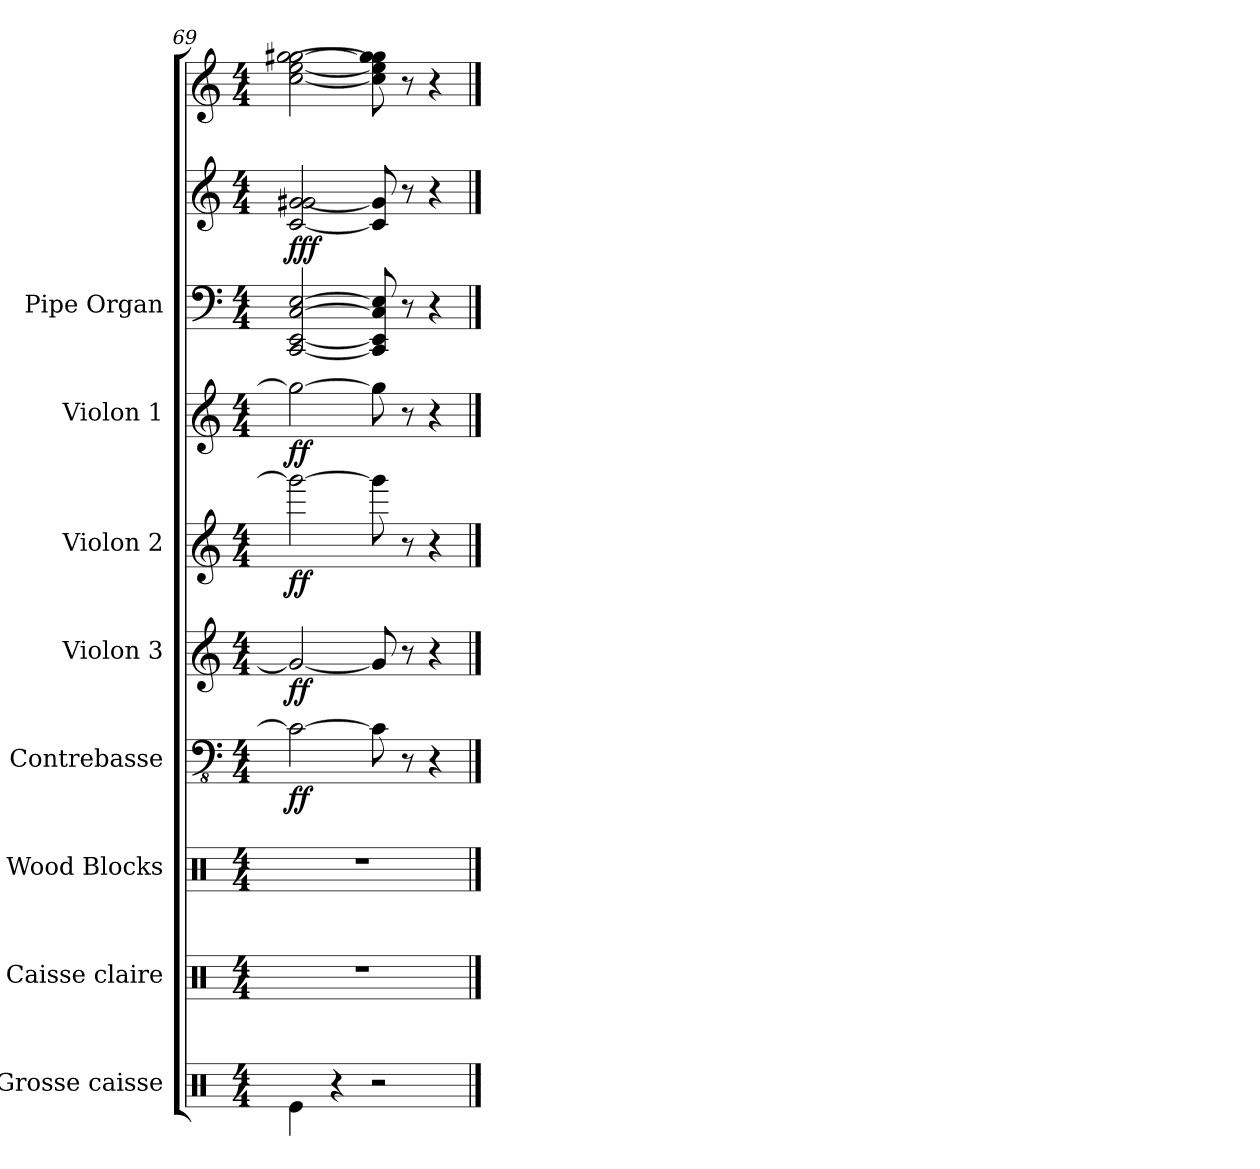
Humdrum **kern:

**kern	**kern	**kern	**kern	**dynam	**kern	**dynam	**kern	**dynam	**kern	**dynam	**kern	**kern	**kern	**dynam
*part8	*part7	*part6	*part5	*part5	*part4	*part4	*part3	*part3	*part2	*part2	*part1	*part1	*part1	*part1
*staff10	*staff9	*staff8	*staff7	*staff7	*staff6	*staff6	*staff5	*staff5	*staff4	*staff4	*staff3	*staff2	*staff1	*staff1/2/3
*I"Grosse caisse	*I"Caisse claire	*I"Wood Blocks	*I"Contrebasse	*	*I"Violon 3	*	*I"Violon 2	*	*I"Violon 1	*	*I"Pipe Organ	*	*	*
*I'Gr. C.	*I'C.Cl.	*I'Wd. Bl.	*I'Cb.	*	*I'Vln.	*	*I'Vln.	*	*I'Vln.	*	*I'Org.	*	*	*
*clefX	*clefX	*clefX	*clefFv4	*	*clefG2	*	*clefG2	*	*clefG2	*	*clefF4	*clefG2	*clefG2	*
*	*	*	*ITrd7c12	*	*	*	*	*	*	*	*	*	*	*
*k[]	*k[]	*k[]	*k[]	*	*k[]	*	*k[]	*	*k[]	*	*k[]	*k[]	*k[]	*
*M4/4	*M4/4	*M4/4	*M4/4	*	*M4/4	*	*M4/4	*	*M4/4	*	*M4/4	*M4/4	*M4/4	*
=69	=69	=69	=69	=69	=69	=69	=69	=69	=69	=69	=69	=69	=69	=69
!	!	!	!	!LO:DY:b	!	!LO:DY:b	!	!LO:DY:b	!	!LO:DY:b	!	!	!	!LO:DY:b=2
4Re\	1r	1r	2CC\_	ff	2g/_	ff	2ggg#\_	ff	2gg#\_	ff	[2CC/ [2EE/ [2C/ [2E/	[2c/ [2g/ 2g#X/	[2cc\ [2ee\ [2gg\ [2gg#X\	fff
4r	.	.	.	.	.	.	.	.	.	.	.	.	.	.
2r	.	.	8CC\]	.	8g/]	.	8ggg#\]	.	8gg#\]	.	8CC/] 8EE/] 8C/] 8E/]	8c/] 8g/]	8cc\] 8ee\] 8gg\] 8gg#\]	.
.	.	.	8r	.	8r	.	8r	.	8r	.	8r	8r	8r	.
.	.	.	4r	.	4r	.	4r	.	4r	.	4r	4r	4r	.
==	==	==	==	==	==	==	==	==	==	==	==	==	==	==
*-	*-	*-	*-	*-	*-	*-	*-	*-	*-	*-	*-	*-	*-	*-
